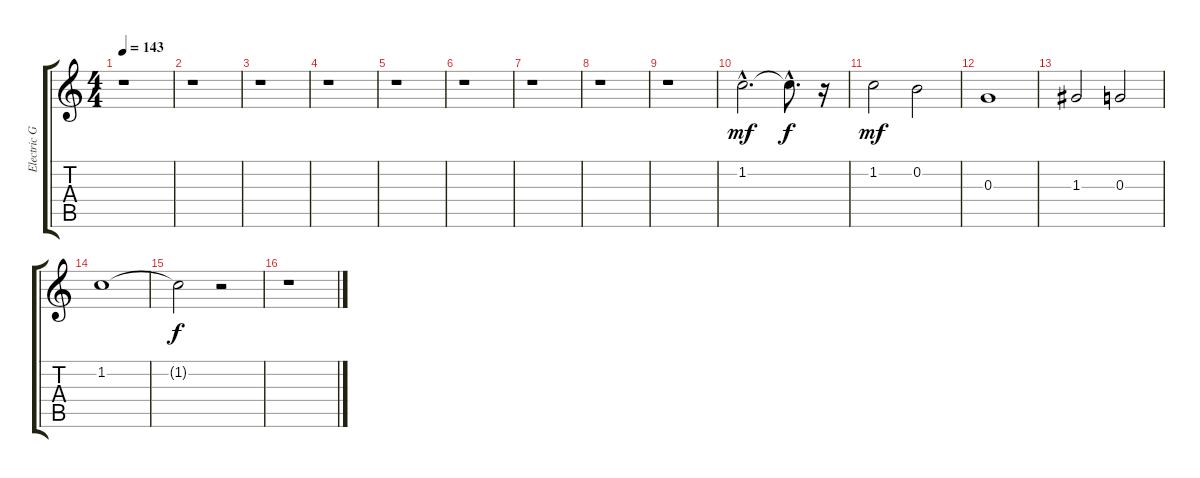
\track ("Electric Guitar" "Electric G") {instrument electricguitarclean}
\staff {score tabs}
\tuning (E4 B3 G3 D3 A2 E2) {hide}
\ts (4 4)
\tempo 143
\clef g2
\ks c
r.1{dy mf} |
r.1 |
r.1 |
r.1 |
r.1 |
r.1 |
r.1 |
r.1 |
r.1 |
1.2{hac}.2{d} 1.2{hac t}.8{d dy f} r.16 |
1.2.2{dy mf} 0.2.2 |
0.3.1 |
1.3.2 0.3.2 |
1.2.1 |
1.2{t}.2{dy f} r.2 |
r.1
